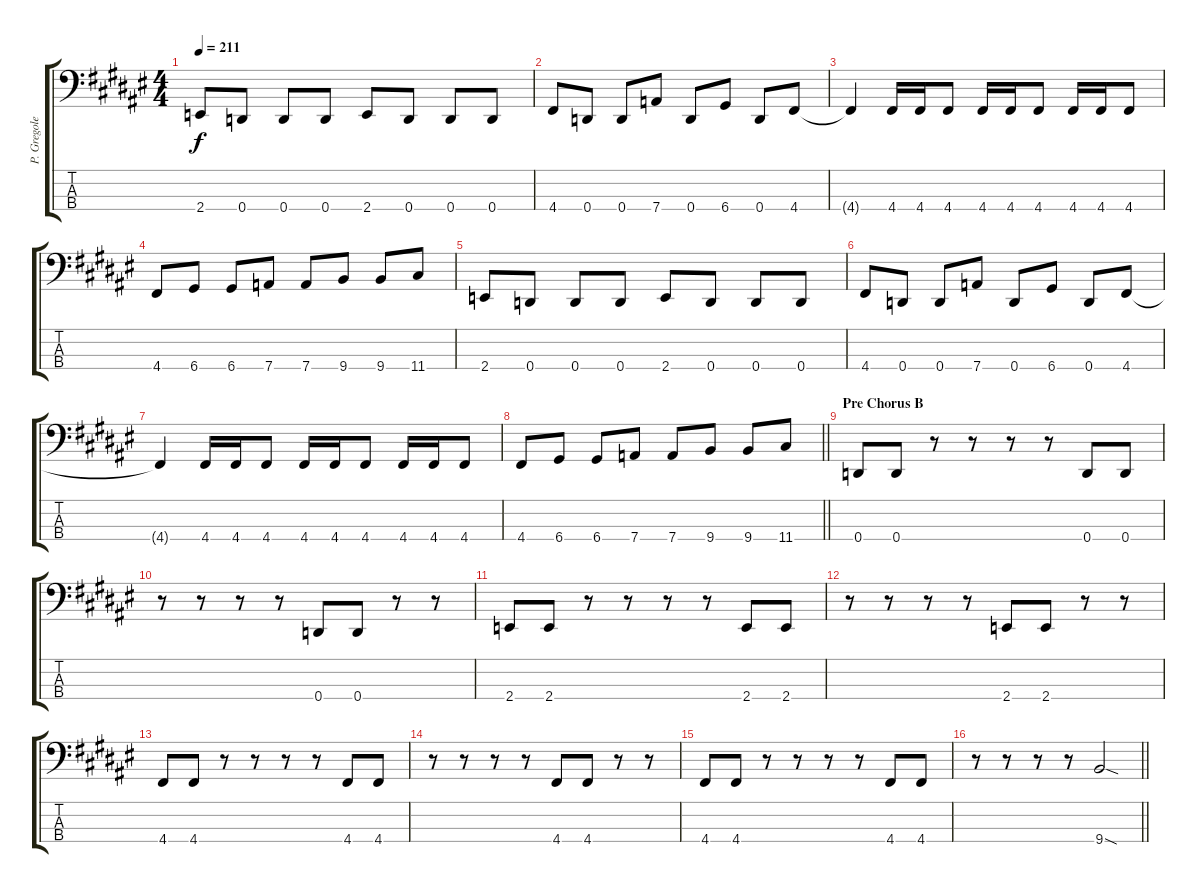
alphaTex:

\track ("P. Gregoletto" "P. Gregole") {instrument electricbassfinger}
\staff {score tabs}
\tuning (G2 D2 A1 D1) {hide}
\ts (4 4)
\tempo 211
\clef f4
\ks d#minor
2.4.8{dy f} 0.4.8 0.4.8 0.4.8 2.4.8 0.4.8 0.4.8 0.4.8 |
4.4.8 0.4.8 0.4.8 7.4.8 0.4.8 6.4.8 0.4.8 4.4.8 |
4.4{t}.4 4.4.16 4.4.16 4.4.8 4.4.16 4.4.16 4.4.8 4.4.16 4.4.16 4.4.8 |
4.4.8 6.4.8 6.4.8 7.4.8 7.4.8 9.4.8 9.4.8 11.4.8 |
2.4.8 0.4.8 0.4.8 0.4.8 2.4.8 0.4.8 0.4.8 0.4.8 |
4.4.8 0.4.8 0.4.8 7.4.8 0.4.8 6.4.8 0.4.8 4.4.8 |
4.4{t}.4 4.4.16 4.4.16 4.4.8 4.4.16 4.4.16 4.4.8 4.4.16 4.4.16 4.4.8 |
\barLineRight lightlight
4.4.8 6.4.8 6.4.8 7.4.8 7.4.8 9.4.8 9.4.8 11.4.8 |
\section ("" "Pre Chorus B")
0.4.8 0.4.8 r.8 r.8 r.8 r.8 0.4.8 0.4.8 |
r.8 r.8 r.8 r.8 0.4.8 0.4.8 r.8 r.8 |
2.4.8 2.4.8 r.8 r.8 r.8 r.8 2.4.8 2.4.8 |
r.8 r.8 r.8 r.8 2.4.8 2.4.8 r.8 r.8 |
4.4.8 4.4.8 r.8 r.8 r.8 r.8 4.4.8 4.4.8 |
r.8 r.8 r.8 r.8 4.4.8 4.4.8 r.8 r.8 |
4.4.8 4.4.8 r.8 r.8 r.8 r.8 4.4.8 4.4.8 |
\barLineRight lightlight
r.8 r.8 r.8 r.8 9.4{sod}.2
